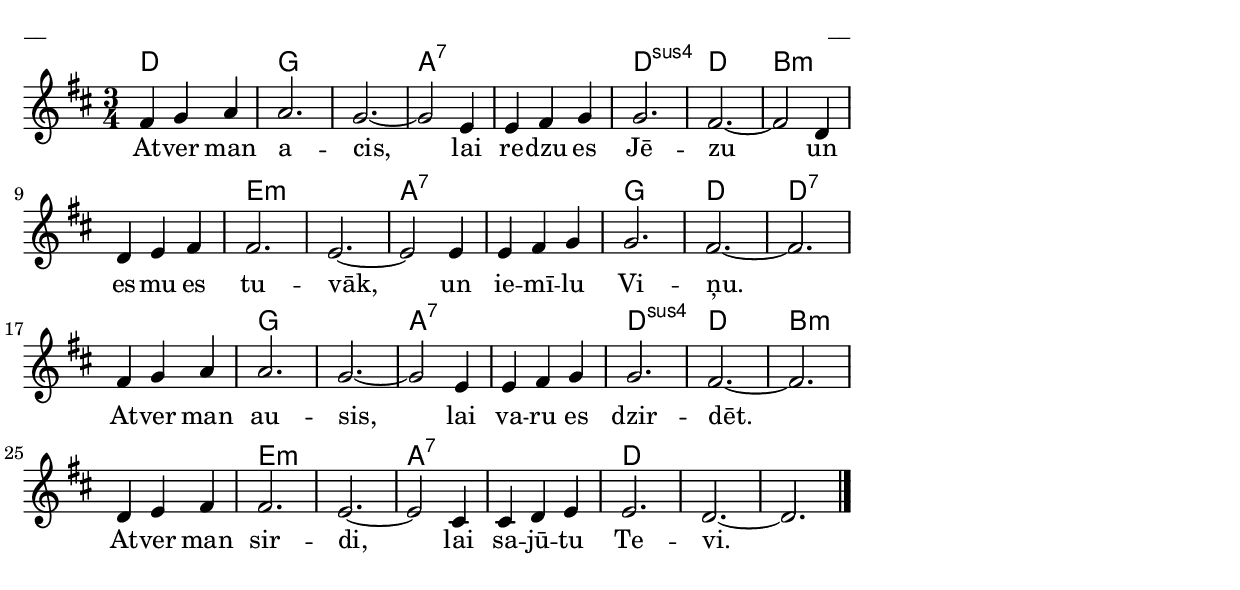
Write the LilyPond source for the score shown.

\version "2.13.18"


\paper {
line-width = 14\cm
left-margin = 0.4\cm
between-system-padding = 0.1\cm
between-system-space = 0.1\cm
}

\layout {
indent = #0
ragged-last = ##f
}

chordsA = \chordmode {
d2. g1. a:7 d2.:sus4 d b1.:min e:min a:7 g2. d d1.:7 g a:7 d2.:sus4 d b1.:min e:min a:7 d s2.
}

voiceA = \relative c'{
\clef "treble"
\key d \major
\time 3/4

fis4 g a | a2. | g~ | g2 e4 | e fis g | g2. | fis~ | fis2 d4 | d e fis | fis2. | e~ | e2 e4 | e fis g | g2. | fis~ | fis |
fis4 g a | a2. | g~ | g2 e4 | e fis g | g2. | fis~ | fis | d4 e fis | fis2. | e~ | e2 cis4 | cis d e | e2. | d~ | d \bar"|."
}

lyricA = \lyricmode {
At -- ver man a -- cis, lai re -- dzu es Jē -- zu un es -- mu es tu -- vāk, un ie -- mī -- lu Vi -- ņu.
At -- ver man au -- sis, lai va -- ru es dzir -- dēt. At -- ver man sir -- di, lai sa -- jū -- tu Te -- vi.
}


fullScore = <<
\new ChordNames { \chordsA }
\new Staff {
<<
\new Voice = "voiceA" { \oneVoice \autoBeamOff \voiceA }
\lyricsto "voiceA" \new Lyrics \lyricA
>>
}
>>


\score {
\fullScore
\header { piece = "__" opus = "__" }
}
\markup { \with-color #(x11-color 'white) \sans \smaller "aaa" }
\score {
\unfoldRepeats
\fullScore
\midi {
\context { \Staff \remove "Staff_performer" }
\context { \Voice \consists "Staff_performer" }
}
}